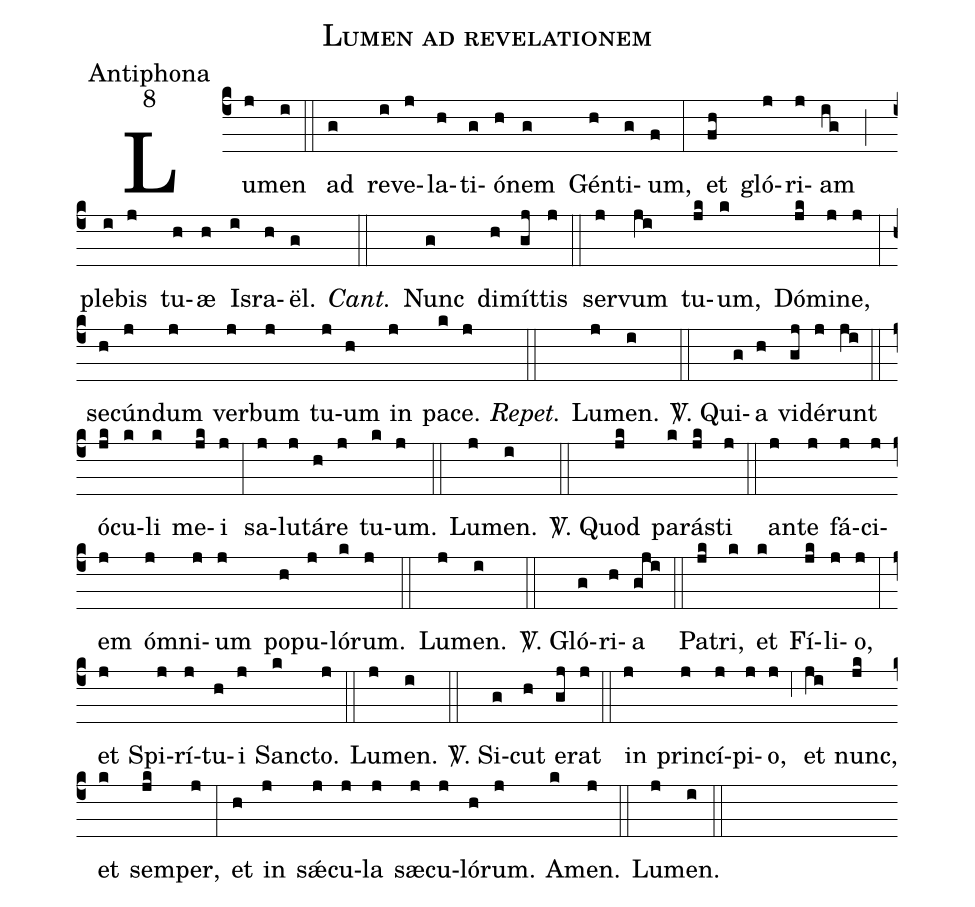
name:Lumen ad revelationem;
office-part:Antiphona;
mode:8;
%%
(c4) Lu(j)men(i) (::)
ad(g) re(i)ve(j)la(h)ti(g)ó(h)nem(g) Gén(h)ti(g)um,(f) (:)
et(fh) gló(j)ri(j)am(ig) (;) ple(i)bis(j) tu(h)æ(h) Is(i)ra(h)ël.(g) <i>Cant.</i>(::) Nunc(g) di(h)mít(gj)tis(j) (::)
ser(j)vum(ji) tu(jk)um,(k) Dó(jk)mi(j)ne,(j) (:)
se(h)cún(j)dum(j) ver(j)bum(j) tu(j)um(h) in(j) pa(k)ce.(j) <i>Repet.</i>(::) Lu(j)men.(i) (::)

<sp>V/</sp>. Qui(g)a(h) vi(gj)dé(j)runt(ji) (::)
ó(jk)cu(k)li(k) me(jk)i(j) (:)
sa(j)lu(j)tá(h)re(j) tu(k)um.(j) (::)
Lu(j)men.(i) (::)

<sp>V/</sp>. Quod(jk) pa(k)rá(jk)sti(j) (::)
an(j)te(j) fá(j)ci(j)em(j) ó(j)mni(j)um(j) po(h)pu(j)ló(k)rum.(j) (::)
Lu(j)men.(i) (::)

<sp>V/</sp>. Gló(g)ri(h)a(gji) (::)
Pa(jk)tri,(k) et(k) Fí(jk)li(j)o,(j) (:)
et(j) Spi(j)rí(j)tu(h)i(j) San(k)cto.(j) (::)
Lu(j)men.(i) (::)

<sp>V/</sp>. Si(g)cut(h) e(gj)rat(j) (::)
in(j) prin(j)cí(j)pi(j)o,(j) (,6) et(ji) nunc,(jk) et(k) sem(jk)per,(j) (:)
et(h) in(j) s{<sp>'ae</sp>}(j)cu(j)la(j) sæ(j)cu(j)ló(h)rum.(j) A(k)men.(j) (::)
Lu(j)men.(i) (::)
